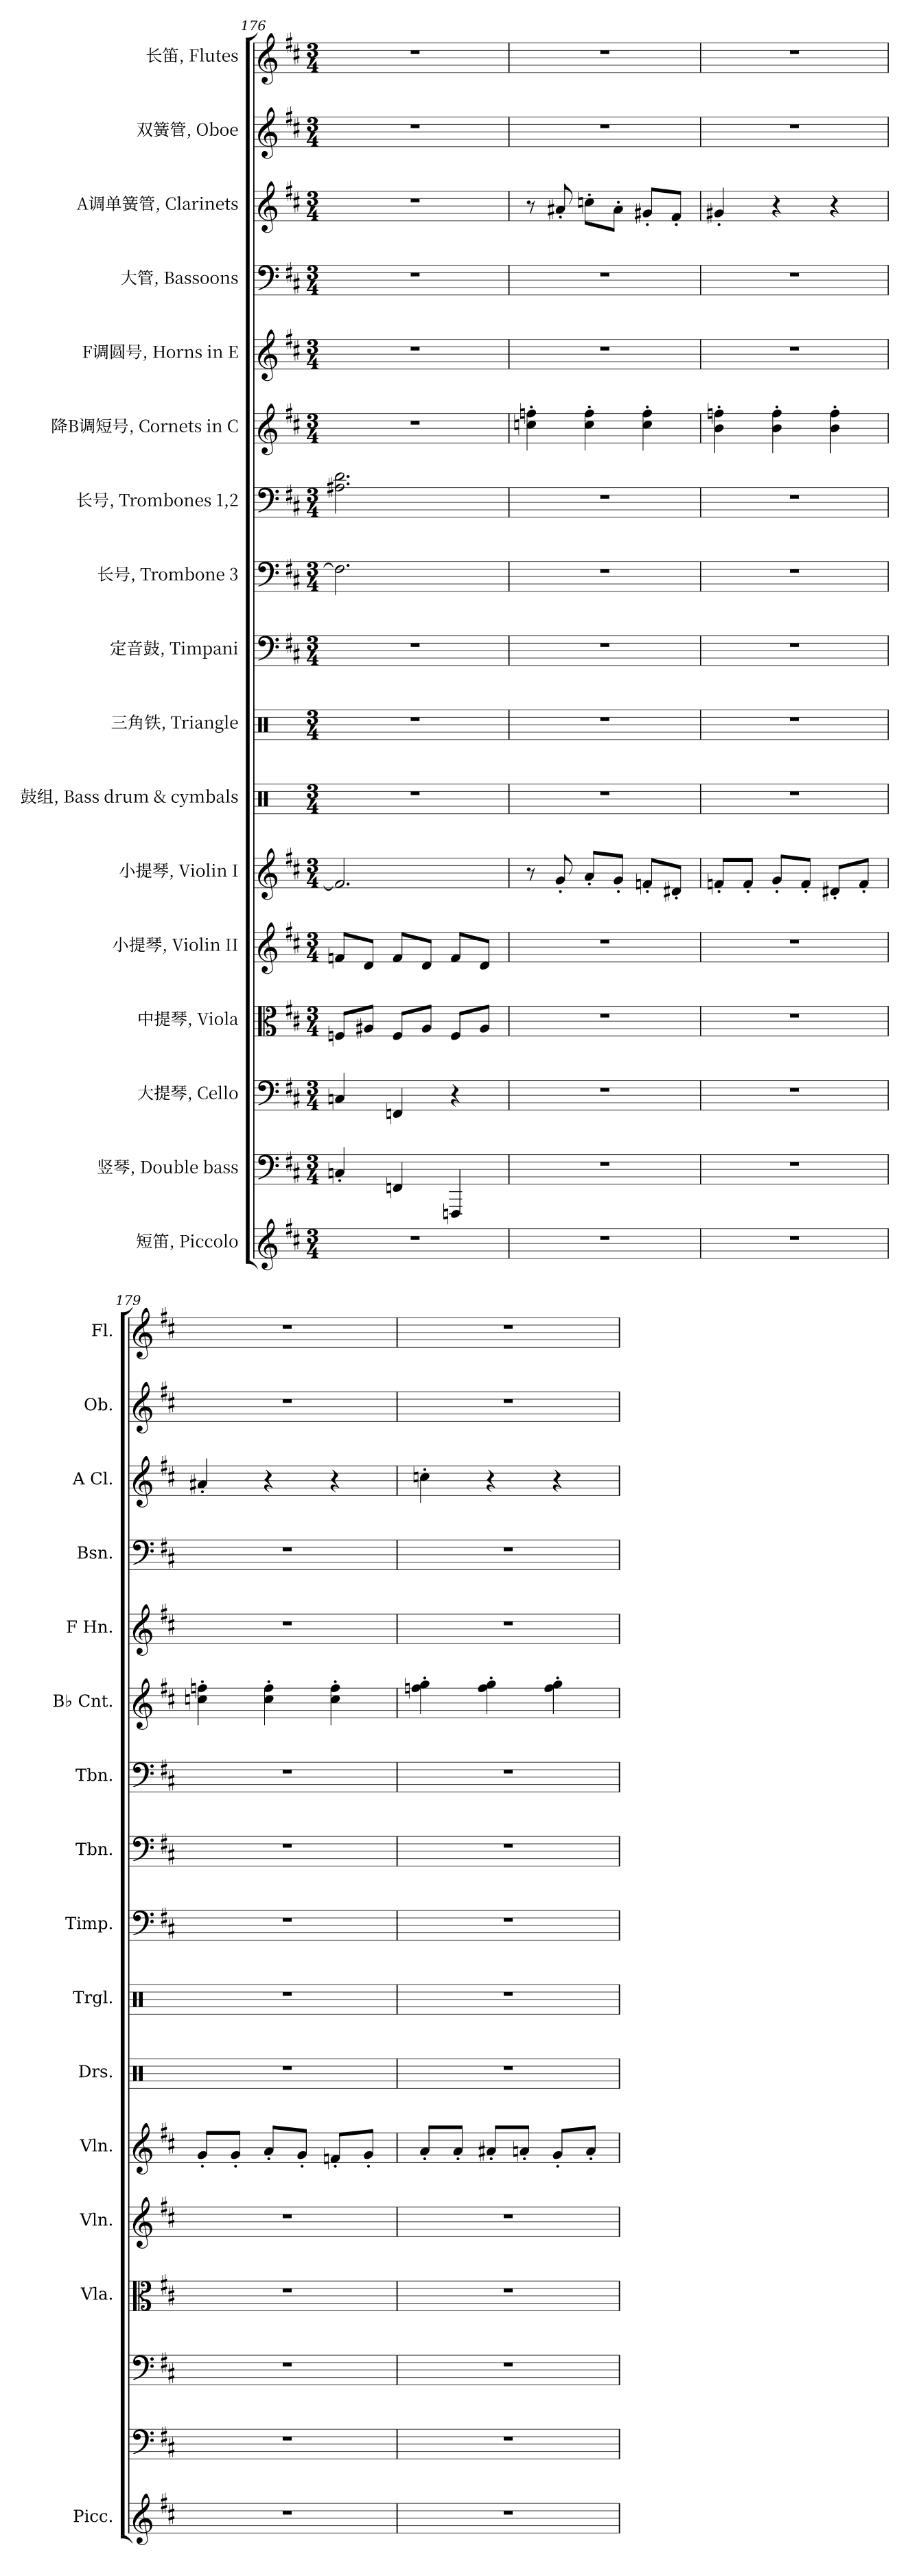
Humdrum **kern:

**kern	**kern	**kern	**kern	**kern	**kern	**kern	**kern	**kern	**kern	**kern	**kern	**kern	**kern	**kern	**kern	**kern
*part17	*part16	*part15	*part14	*part13	*part12	*part11	*part10	*part9	*part8	*part7	*part6	*part5	*part4	*part3	*part2	*part1
*staff17	*staff16	*staff15	*staff14	*staff13	*staff12	*staff11	*staff10	*staff9	*staff8	*staff7	*staff6	*staff5	*staff4	*staff3	*staff2	*staff1
*I"短笛, Piccolo	*I"竖琴, Double bass	*I"大提琴, Cello	*I"中提琴, Viola	*I"小提琴, Violin II	*I"小提琴, Violin I	*I"鼓组, Bass drum &amp; cymbals	*I"三角铁, Triangle	*I"定音鼓, Timpani	*I"长号, Trombone 3	*I"长号, Trombones 1,2	*I"降B调短号, Cornets in C	*I"F调圆号, Horns in E	*I"大管, Bassoons	*I"A调单簧管, Clarinets	*I"双簧管, Oboe	*I"长笛, Flutes
*I'Picc.	*	*	*I'Vla.	*I'Vln.	*I'Vln.	*I'Drs.	*I'Trgl.	*I'Timp.	*I'Tbn.	*I'Tbn.	*I'B♭ Cnt.	*I'F Hn.	*I'Bsn.	*I'A Cl.	*I'Ob.	*I'Fl.
!!LO:PB:g=z
*clefG2	*clefF4	*clefF4	*clefC3	*clefG2	*clefG2	*clefX	*clefX	*clefF4	*clefF4	*clefF4	*clefG2	*clefG2	*clefF4	*clefG2	*clefG2	*clefG2
*ITrd-7c-12	*	*	*	*	*	*	*	*	*	*	*ITrd1c2	*ITrd4c7	*	*ITrd2c3	*	*
*k[f#c#]	*k[f#c#]	*k[f#c#]	*k[f#c#]	*k[f#c#]	*k[f#c#]	*k[]	*k[]	*k[f#c#]	*k[f#c#]	*k[f#c#]	*k[]	*k[f#]	*k[f#c#]	*k[f#c#g#d#a#]	*k[f#c#]	*k[f#c#]
*M3/4	*M3/4	*M3/4	*M3/4	*M3/4	*M3/4	*M3/4	*M3/4	*M3/4	*M3/4	*M3/4	*M3/4	*M3/4	*M3/4	*M3/4	*M3/4	*M3/4
=176	=176	=176	=176	=176	=176	=176	=176	=176	=176	=176	=176	=176	=176	=176	=176	=176
2.r	4Cn'/	4Cn/	8Fn/L	8fn/L	2.f/]	2.r	2.r	2.r	2.F\]	2.A#X\ 2.d\	2.r	2.r	2.r	2.r	2.r	2.r
.	.	.	8A#X/J	8d/J	.	.	.	.	.	.	.	.	.	.	.	.
.	4FFn/	4FFn/	8F/L	8f/L	.	.	.	.	.	.	.	.	.	.	.	.
.	.	.	8A#/J	8d/J	.	.	.	.	.	.	.	.	.	.	.	.
.	4FFFn/	4r	8F/L	8f/L	.	.	.	.	.	.	.	.	.	.	.	.
.	.	.	8A#/J	8d/J	.	.	.	.	.	.	.	.	.	.	.	.
=177	=177	=177	=177	=177	=177	=177	=177	=177	=177	=177	=177	=177	=177	=177	=177	=177
*	*	*	*	*	*	*	*	*	*	*	*	*	*	*	*	*MM180
2.r	2.r	2.r	2.r	2.r	8r	2.r	2.r	2.r	2.r	2.r	4b-X\' 4ee-X\'	2.r	2.r	8r	2.r	2.r
.	.	.	.	.	8g'/	.	.	.	.	.	.	.	.	8f##X'/	.	.
.	.	.	.	.	8a'/L	.	.	.	.	.	4b-\' 4ee-\'	.	.	8an'\L	.	.
.	.	.	.	.	8g'/J	.	.	.	.	.	.	.	.	8f##'\J	.	.
.	.	.	.	.	8fn'/L	.	.	.	.	.	4b-\' 4ee-\'	.	.	8e#X'/L	.	.
.	.	.	.	.	8d#X'/J	.	.	.	.	.	.	.	.	8d#'/J	.	.
=178	=178	=178	=178	=178	=178	=178	=178	=178	=178	=178	=178	=178	=178	=178	=178	=178
2.r	2.r	2.r	2.r	2.r	8fn'/L	2.r	2.r	2.r	2.r	2.r	4a\' 4ee-X\'	2.r	2.r	4e#X'/	2.r	2.r
.	.	.	.	.	8f'/J	.	.	.	.	.	.	.	.	.	.	.
.	.	.	.	.	8g'/L	.	.	.	.	.	4a\' 4ee-\'	.	.	4r	.	.
.	.	.	.	.	8f'/J	.	.	.	.	.	.	.	.	.	.	.
.	.	.	.	.	8d#X'/L	.	.	.	.	.	4a\' 4ee-\'	.	.	4r	.	.
.	.	.	.	.	8f'/J	.	.	.	.	.	.	.	.	.	.	.
=179	=179	=179	=179	=179	=179	=179	=179	=179	=179	=179	=179	=179	=179	=179	=179	=179
2.r	2.r	2.r	2.r	2.r	8g'/L	2.r	2.r	2.r	2.r	2.r	4b-X\' 4ee-X\'	2.r	2.r	4f##X'/	2.r	2.r
.	.	.	.	.	8g'/J	.	.	.	.	.	.	.	.	.	.	.
.	.	.	.	.	8a'/L	.	.	.	.	.	4b-\' 4ee-\'	.	.	4r	.	.
.	.	.	.	.	8g'/J	.	.	.	.	.	.	.	.	.	.	.
.	.	.	.	.	8fn'/L	.	.	.	.	.	4b-\' 4ee-\'	.	.	4r	.	.
.	.	.	.	.	8g'/J	.	.	.	.	.	.	.	.	.	.	.
!!LO:PB:g=z
=180	=180	=180	=180	=180	=180	=180	=180	=180	=180	=180	=180	=180	=180	=180	=180	=180
2.r	2.r	2.r	2.r	2.r	8a'/L	2.r	2.r	2.r	2.r	2.r	4ee-X\' 4ff\'	2.r	2.r	4an'\	2.r	2.r
.	.	.	.	.	8a'/J	.	.	.	.	.	.	.	.	.	.	.
.	.	.	.	.	8a#X'/L	.	.	.	.	.	4ee-\' 4ff\'	.	.	4r	.	.
.	.	.	.	.	8an'/J	.	.	.	.	.	.	.	.	.	.	.
.	.	.	.	.	8g'/L	.	.	.	.	.	4ee-\' 4ff\'	.	.	4r	.	.
.	.	.	.	.	8a'/J	.	.	.	.	.	.	.	.	.	.	.
=	=	=	=	=	=	=	=	=	=	=	=	=	=	=	=	=
*-	*-	*-	*-	*-	*-	*-	*-	*-	*-	*-	*-	*-	*-	*-	*-	*-
